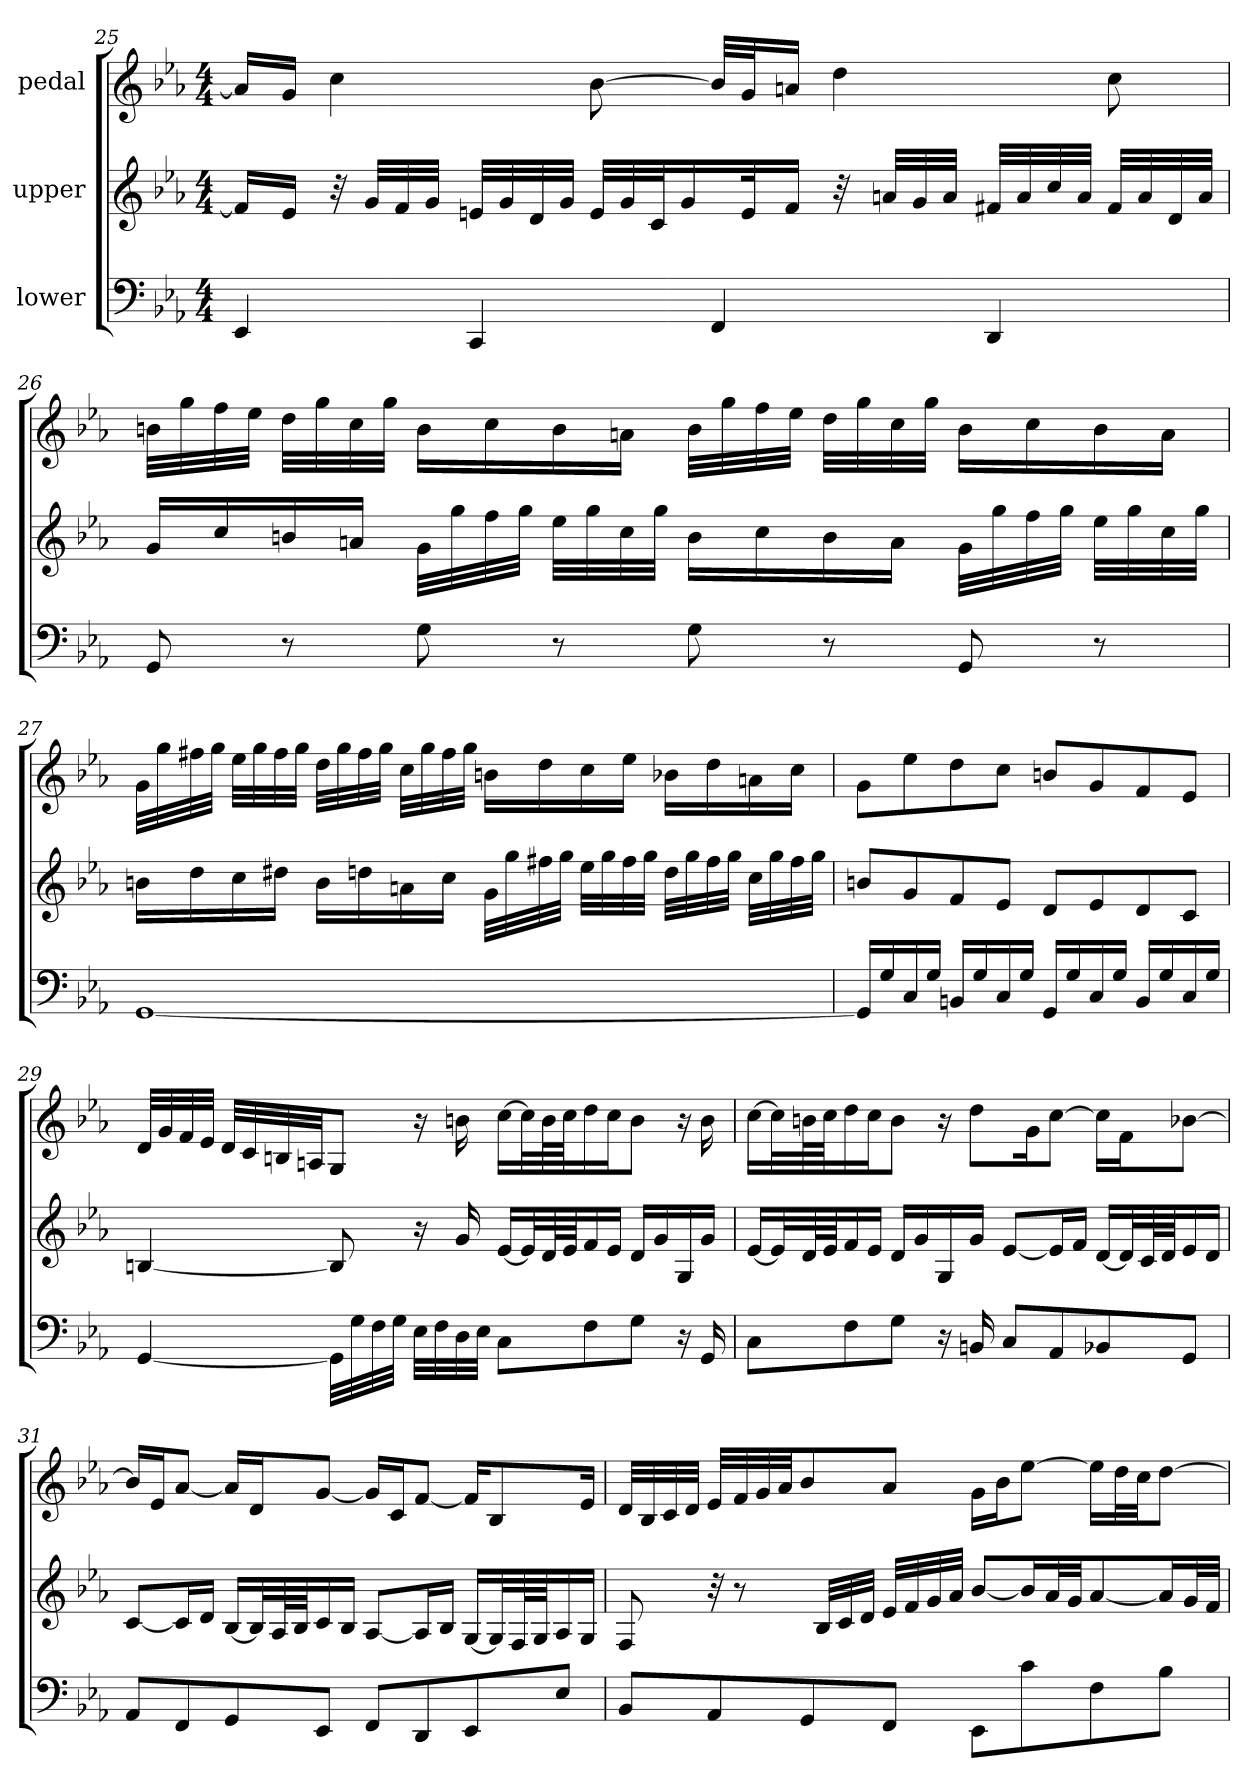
**kern	**kern	**kern
*part3	*part2	*part1
*staff3	*staff2	*staff1
*I"lower	*I"upper	*I"pedal
!!LO:LB:g=z
*clefF4	*clefG2	*clefG2
*k[b-e-a-]	*k[b-e-a-]	*k[b-e-a-]
*E-:	*E-:	*E-:
*M4/4	*M4/4	*M4/4
=25	=25	=25
4EE-/	16f/LL]	16a-/LL]
.	16e-/JJ	16g/JJ
.	32r	4cc\
.	32g/LLL	.
.	32f/	.
.	32g/JJJ	.
4CC/	32en/LLL	.
.	32g/	.
.	32d/	.
.	32g/JJJ	.
.	32e/LLL	[8b-\
.	32g/	.
.	32c/J	.
.	16g/	.
4FF/	.	32b-/LLL]
.	32e/k	32g/J
.	16f/JJ	16an/JJ
.	32r	4dd\
.	32an/LLL	.
.	32g/	.
.	32a/JJJ	.
4DD/	32f#X/LLL	.
.	32a/	.
.	32cc/	.
.	32a/JJJ	.
.	32f#/LLL	8cc\
.	32a/	.
.	32d/	.
.	32a/JJJ	.
!!LO:LB:g=z
=26	=26	=26
8GG/	16g/LL	32bn\LLL
.	.	32gg\
.	16cc/	32ff\
.	.	32ee-\JJJ
8r	16bn/	32dd\LLL
.	.	32gg\
.	16an/JJ	32cc\
.	.	32gg\JJJ
8G\	32g\LLL	16b\LL
.	32gg\	.
.	32ff\	16cc\
.	32gg\JJJ	.
8r	32ee-\LLL	16b\
.	32gg\	.
.	32cc\	16an\JJ
.	32gg\JJJ	.
8G\	16b\LL	32b\LLL
.	.	32gg\
.	16cc\	32ff\
.	.	32ee-\JJJ
8r	16b\	32dd\LLL
.	.	32gg\
.	16a\JJ	32cc\
.	.	32gg\JJJ
8GG/	32g\LLL	16b\LL
.	32gg\	.
.	32ff\	16cc\
.	32gg\JJJ	.
8r	32ee-\LLL	16b\
.	32gg\	.
.	32cc\	16a\JJ
.	32gg\JJJ	.
!!LO:PB:g=z
=27	=27	=27
[1GG	16bn\LL	32g\LLL
.	.	32gg\
.	16dd\	32ff#X\
.	.	32gg\JJJ
.	16cc\	32ee-\LLL
.	.	32gg\
.	16dd#X\JJ	32ff#\
.	.	32gg\JJJ
.	16b\LL	32dd\LLL
.	.	32gg\
.	16ddn\	32ff#\
.	.	32gg\JJJ
.	16an\	32cc\LLL
.	.	32gg\
.	16cc\JJ	32ff#\
.	.	32gg\JJJ
.	32g\LLL	16bn\LL
.	32gg\	.
.	32ff#X\	16dd\
.	32gg\JJJ	.
.	32ee-\LLL	16cc\
.	32gg\	.
.	32ff#\	16ee-\JJ
.	32gg\JJJ	.
.	32dd\LLL	16b-X\LL
.	32gg\	.
.	32ff#\	16dd\
.	32gg\JJJ	.
.	32cc\LLL	16an\
.	32gg\	.
.	32ff#\	16cc\JJ
.	32gg\JJJ	.
!!LO:LB:g=z
=28	=28	=28
16GG/LL]	8bn/L	8g\L
16G/	.	.
16C/	8g/	8ee-\
16G/JJ	.	.
16BBn/LL	8f/	8dd\
16G/	.	.
16C/	8e-/J	8cc\J
16G/JJ	.	.
16GG/LL	8d/L	8bn/L
16G/	.	.
16C/	8e-/	8g/
16G/JJ	.	.
16BB/LL	8d/	8f/
16G/	.	.
16C/	8c/J	8e-/J
16G/JJ	.	.
=29	=29	=29
[4GG/	[4Bn/	32d/LLL
.	.	32g/
.	.	32f/
.	.	32e-/JJJ
.	.	32d/LLL
.	.	32c/
.	.	32Bn/
.	.	32An/JJ
32GG\LLL]	8B/]	8G/J
32G\	.	.
32F\	.	.
32G\JJJ	.	.
32E-\LLL	16r	16r
32F\	.	.
32D\	16g/	16bn\
32E-\JJJ	.	.
8C\L	[16e-/LL	[16cc\LL
.	32e-/L]	32cc\L]
.	64d/L	64b\L
.	64e-/JJ	64cc\JJ
8F\	16f/	16dd\
.	16e-/JJ	16cc\J
8G\J	16d/LL	8b\J
.	16g/	.
16r	16G/	16r
16GG/	16g/JJ	16b\
!!LO:LB:g=z
=30	=30	=30
8C\L	[16e-/LL	[16cc\LL
.	32e-/L]	32cc\L]
.	64d/L	64bn\L
.	64e-/JJ	64cc\JJ
8F\	16f/	16dd\
.	16e-/JJ	16cc\J
8G\J	16d/LL	8b\J
.	16g/	.
16r	16G/	16r
16BBn/	16g/JJ	8dd\L
8C/L	[8e-/L	.
.	.	16g\k
8AA-/	16e-/L]	[8cc\J
.	16f/JJ	.
8BB-X/	[16d/LL	16cc\LL]
.	32d/L]	16f\J
.	64c/L	.
.	64d/JJ	.
8GG/J	16e-/	[8b-X\J
.	16d/JJ	.
=31	=31	=31
8AA-/L	[8c/L	16b-/LL]
.	.	16e-/J
8FF/	16c/L]	[8a-/J
.	16d/JJ	.
8GG/	[16B-/LL	16a-/LL]
.	32B-/L]	16d/J
.	64A-/L	.
.	64B-/JJ	.
8EE-/J	16c/	[8g/J
.	16B-/JJ	.
8FF/L	[8A-/L	16g/LL]
.	.	16c/J
8DD/	16A-/L]	[8f/J
.	16B-/JJ	.
8EE-/	[16G/LL	16f/KL]
.	32G/L]	8B-/
.	64F/L	.
.	64G/JJ	.
8E-/J	16A-/	.
.	16G/JJ	16e-/Jk
!!LO:LB:g=z
=32	=32	=32
8BB-/L	8F/	32d/LLL
.	.	32B-/
.	.	32c/
.	.	32d/JJJ
8AA-/	32r	32e-/LLL
.	8r	32f/
.	.	32g/
.	.	32a-/JJ
8GG/	.	8b-/
.	32B-/LLL	.
.	32c/	.
.	32d/JJJ	.
8FF/J	32e-/LLL	8a-/J
.	32f/	.
.	32g/	.
.	32a-/JJJ	.
8EE-\L	[8b-/L	16g\LL
.	.	16b-\J
8c\	16b-/L]	[8ee-\J
.	32a-/L	.
.	32g/JJ	.
8F\	[8a-/	16ee-\LL]
.	.	32dd\L
.	.	32cc\JJ
8B-\J	16a-/L]	[8dd\J
.	32g/L	.
.	32f/JJJ	.
=	=	=
*-	*-	*-
